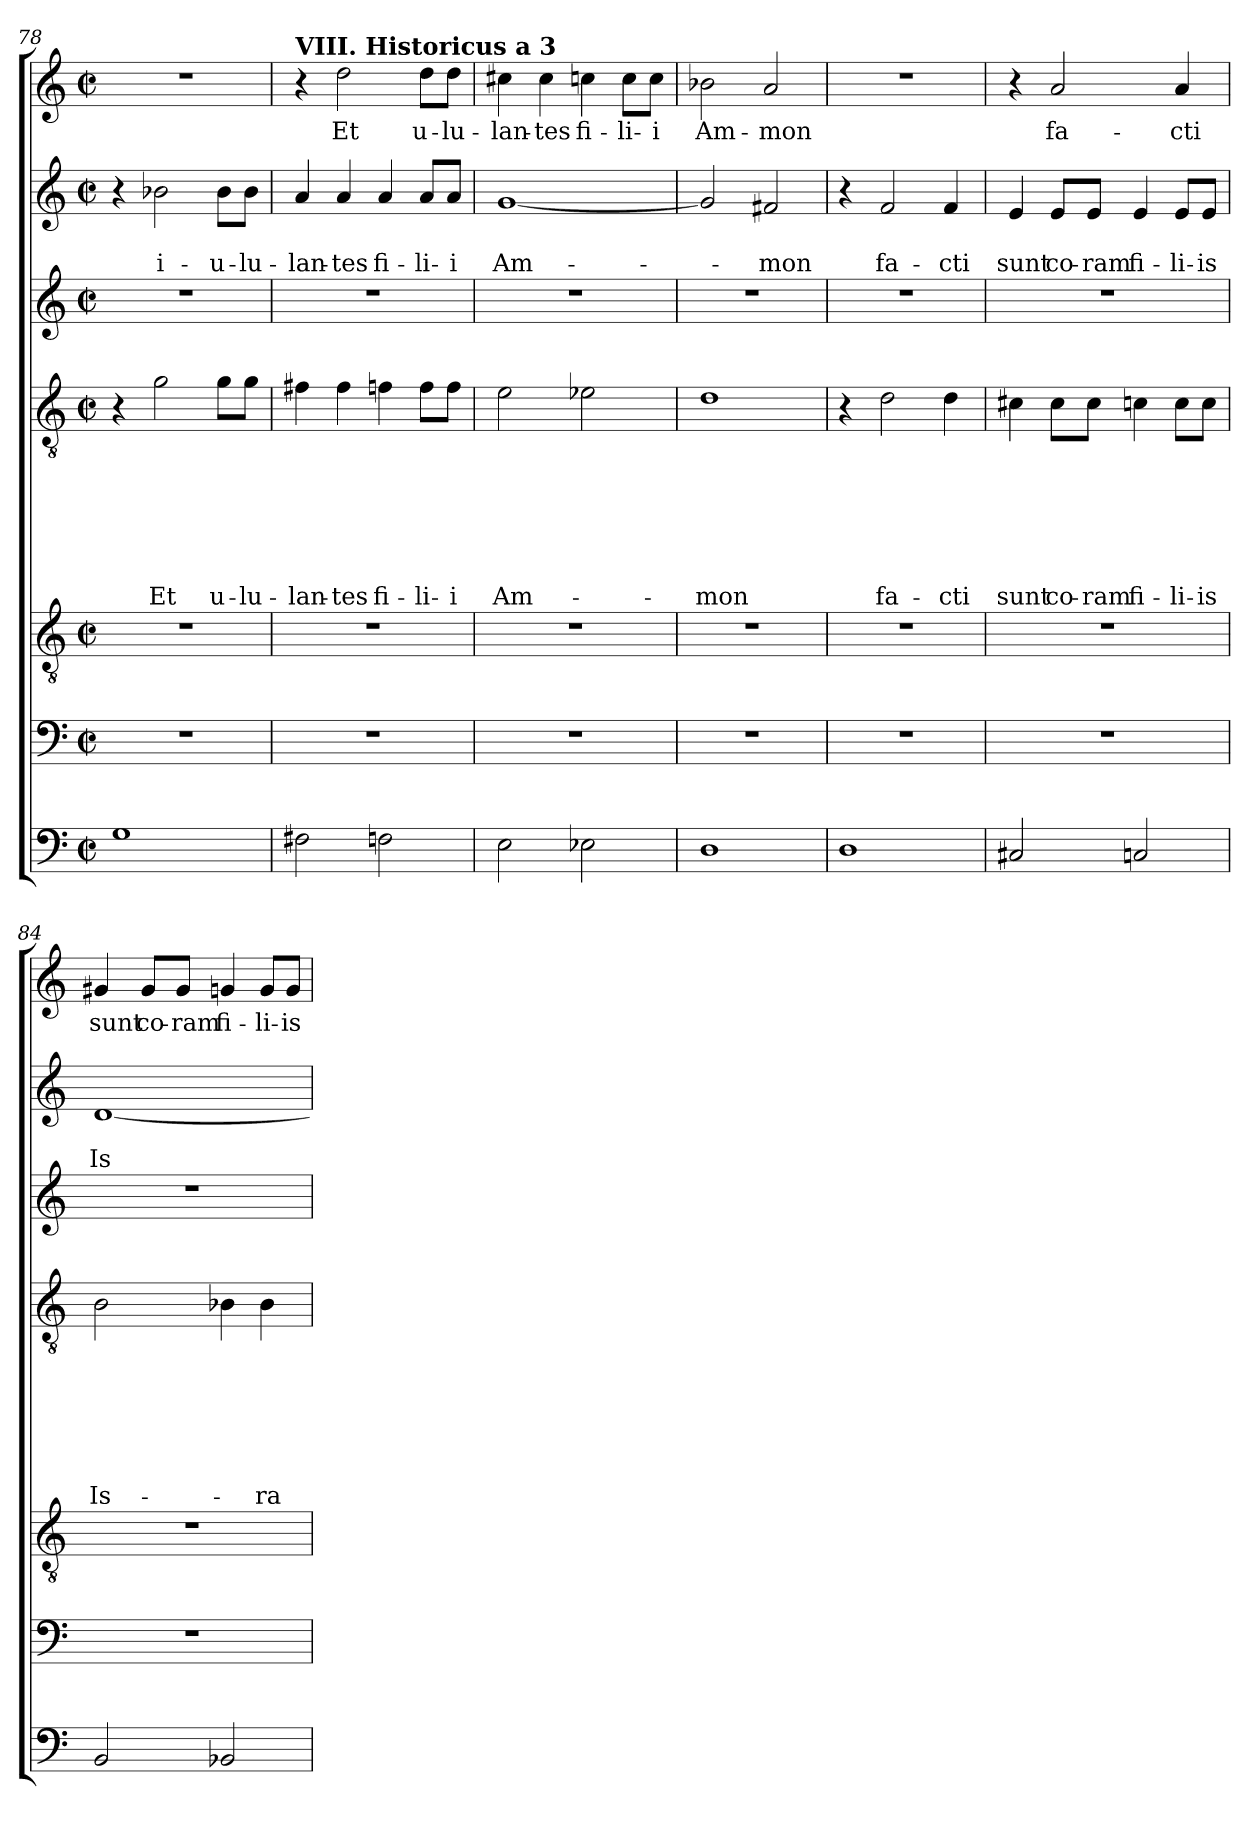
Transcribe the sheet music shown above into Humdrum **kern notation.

**kern	**kern	**kern	**kern	**text	**text	**text	**text	**text	**text	**text	**kern	**kern	**text	**text	**kern	**text
*part7	*part6	*part5	*part4	*part4	*part4	*part4	*part4	*part4	*part4	*part4	*part3	*part2	*part2	*part2	*part1	*part1
*staff7	*staff6	*staff5	*staff4	*staff4	*staff4	*staff4	*staff4	*staff4	*staff4	*staff4	*staff3	*staff2	*staff2	*staff2	*staff1	*staff1
!!LO:LB:g=z
*clefF4	*clefF4	*clefGv2	*clefGv2	*	*	*	*	*	*	*	*clefG2	*clefG2	*	*	*clefG2	*
*k[]	*k[]	*k[]	*k[]	*	*	*	*	*	*	*	*k[]	*k[]	*	*	*k[]	*
*C:	*C:	*C:	*C:	*	*	*	*	*	*	*	*C:	*C:	*	*	*C:	*
*M2/2	*M2/2	*M2/2	*M2/2	*	*	*	*	*	*	*	*M2/2	*M2/2	*	*	*M2/2	*
*met(c|)	*met(c|)	*met(c|)	*met(c|)	*	*	*	*	*	*	*	*met(c|)	*met(c|)	*	*	*met(c|)	*
=78	=78	=78	=78	=78	=78	=78	=78	=78	=78	=78	=78	=78	=78	=78	=78	=78
1G	1r	1r	4r	.	.	.	.	.	.	.	1r	4r	.	.	1r	.
.	.	.	2g\	.	.	.	.	.	.	Et	.	2b-X\	.	i-	.	.
.	.	.	8g\L	.	.	.	.	.	.	u-	.	8b-\L	.	-u-	.	.
.	.	.	8g\J	.	.	.	.	.	.	-lu-	.	8b-\J	.	-lu-	.	.
=79	=79	=79	=79	=79	=79	=79	=79	=79	=79	=79	=79	=79	=79	=79	=79	=79
!	!	!	!	!	!	!	!	!	!	!	!	!	!	!	!LO:TX:a:B:t=VIII. Historicus a 3	!
2F#X\	1r	1r	4f#X\	.	.	.	.	.	.	-lan-	1r	4a/	.	-lan-	4r	.
.	.	.	4f#\	.	.	.	.	.	.	-tes	.	4a/	.	-tes	2dd\	Et
2Fn\	.	.	4fn\	.	.	.	.	.	.	fi-	.	4a/	.	fi-	.	.
.	.	.	8f\L	.	.	.	.	.	.	-li-	.	8a/L	.	-li-	8dd\L	u-
.	.	.	8f\J	.	.	.	.	.	.	-i	.	8a/J	.	-i	8dd\J	-lu-
=80	=80	=80	=80	=80	=80	=80	=80	=80	=80	=80	=80	=80	=80	=80	=80	=80
2E\	1r	1r	2e\	.	.	.	.	.	.	Am-	1r	[1g	.	Am-	4cc#X\	-lan-
.	.	.	.	.	.	.	.	.	.	.	.	.	.	.	4cc#\	-tes
2E-X\	.	.	2e-X\	.	.	.	.	.	.	.	.	.	.	.	4ccn\	fi-
.	.	.	.	.	.	.	.	.	.	.	.	.	.	.	8cc\L	-li-
.	.	.	.	.	.	.	.	.	.	.	.	.	.	.	8cc\J	-i
=81	=81	=81	=81	=81	=81	=81	=81	=81	=81	=81	=81	=81	=81	=81	=81	=81
1D	1r	1r	1d	.	.	.	.	.	.	-mon	1r	2g/]	.	.	2b-X\	Am-
.	.	.	.	.	.	.	.	.	.	.	.	2f#X/	.	-mon	2a/	-mon
=82	=82	=82	=82	=82	=82	=82	=82	=82	=82	=82	=82	=82	=82	=82	=82	=82
1D	1r	1r	4r	.	.	.	.	.	.	.	1r	4r	.	.	1r	.
.	.	.	2d\	.	.	.	.	.	.	fa-	.	2f/	.	fa-	.	.
.	.	.	4d\	.	.	.	.	.	.	-cti	.	4f/	.	-cti	.	.
=83	=83	=83	=83	=83	=83	=83	=83	=83	=83	=83	=83	=83	=83	=83	=83	=83
2C#X/	1r	1r	4c#X\	.	.	.	.	.	.	sunt	1r	4e/	.	sunt	4r	.
.	.	.	8c#\L	.	.	.	.	.	.	co-	.	8e/L	.	co-	2a/	fa-
.	.	.	8c#\J	.	.	.	.	.	.	-ram	.	8e/J	.	-ram	.	.
2Cn/	.	.	4cn\	.	.	.	.	.	.	fi-	.	4e/	.	fi-	.	.
.	.	.	8c\L	.	.	.	.	.	.	-li-	.	8e/L	.	-li-	4a/	-cti
.	.	.	8c\J	.	.	.	.	.	.	-is	.	8e/J	.	-is	.	.
!!LO:LB:g=z
=84	=84	=84	=84	=84	=84	=84	=84	=84	=84	=84	=84	=84	=84	=84	=84	=84
2BB/	1r	1r	2B\	.	.	.	.	.	.	Is-	1r	[1d	.	Is-	4g#X/	sunt
.	.	.	.	.	.	.	.	.	.	.	.	.	.	.	8g#/L	co-
.	.	.	.	.	.	.	.	.	.	.	.	.	.	.	8g#/J	-ram
2BB-X/	.	.	4B-X\	.	.	.	.	.	.	.	.	.	.	.	4gn/	fi-
.	.	.	4B-\	.	.	.	.	.	.	-ra-	.	.	.	.	8g/L	-li-
.	.	.	.	.	.	.	.	.	.	.	.	.	.	.	8g/J	-is
=	=	=	=	=	=	=	=	=	=	=	=	=	=	=	=	=
*-	*-	*-	*-	*-	*-	*-	*-	*-	*-	*-	*-	*-	*-	*-	*-	*-
